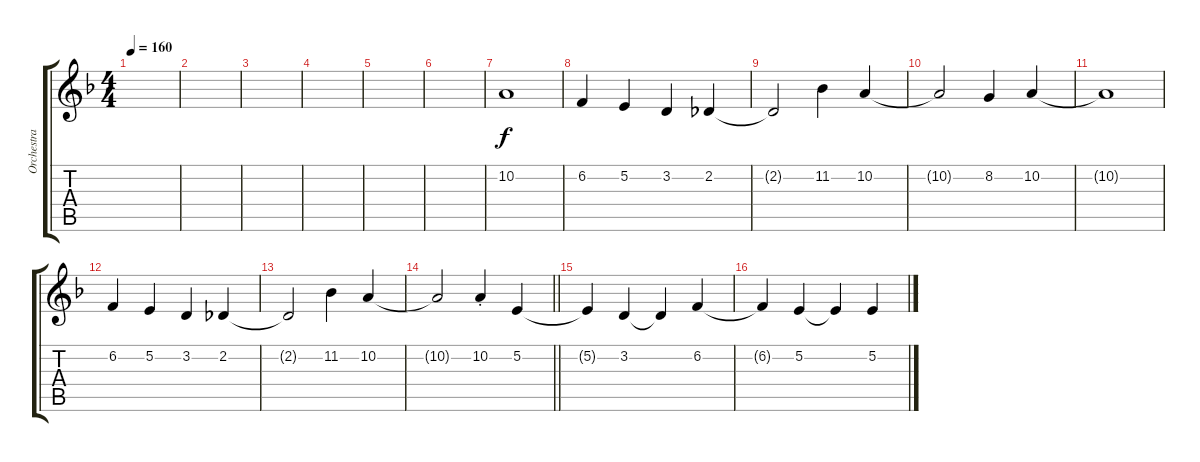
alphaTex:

\track ("Orchestra III" "Orchestra ") {instrument flute}
\staff {score tabs}
\tuning (E4 B3 G3 D3 A2 E2) {hide}
\ts (4 4)
\tempo 160
\clef g2
\ks f
|
|
|
|
|
|
10.2.1 |
6.2.4 5.2.4 3.2.4 2.2.4 |
2.2{t}.2 11.2.4 10.2.4 |
10.2{t}.2 8.2.4 10.2.4 |
10.2{t}.1 |
6.2.4 5.2.4 3.2.4 2.2.4 |
2.2{t}.2 11.2.4 10.2.4 |
\barLineRight lightlight
10.2{t}.2 10.2{st}.4 5.2.4 |
5.2{t}.4 3.2.4 3.2{t}.4 6.2.4 |
6.2{t}.4 5.2.4 5.2{t}.4 5.2.4
